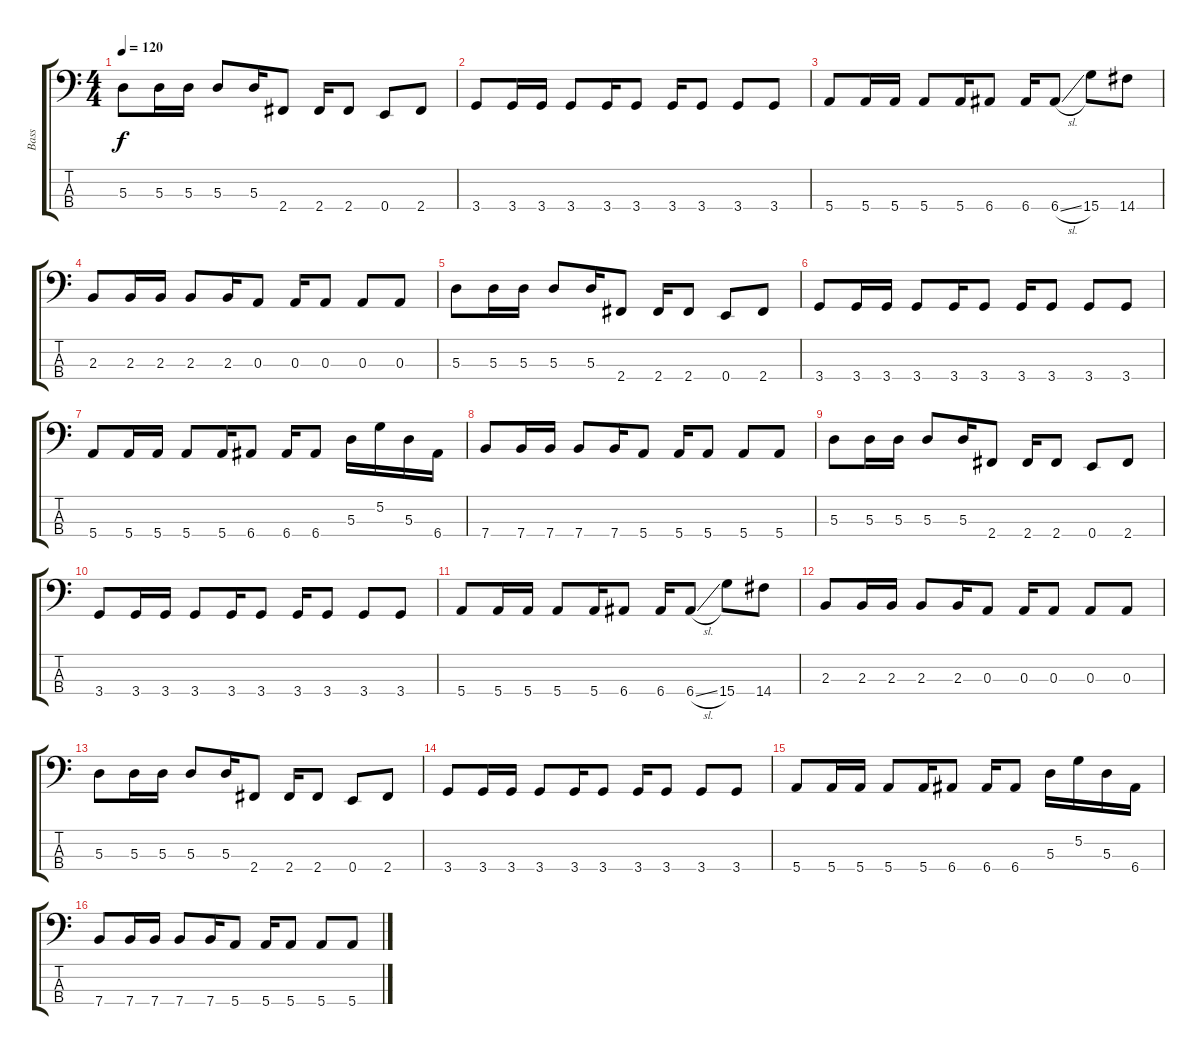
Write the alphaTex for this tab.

\track ("Bass" "Bass") {instrument electricbassfinger}
\staff {score tabs}
\tuning (G2 D2 A1 E1) {hide}
\ts (4 4)
\tempo 120
\clef f4
\ks c
5.3.8{dy f} 5.3.16 5.3.16 5.3.8 5.3.16 2.4.8 2.4.16 2.4.8 0.4.8 2.4.8 |
3.4.8 3.4.16 3.4.16 3.4.8 3.4.16 3.4.8 3.4.16 3.4.8 3.4.8 3.4.8 |
5.4.8 5.4.16 5.4.16 5.4.8 5.4.16 6.4.8 6.4.16 6.4{sl}.8 15.4.8 14.4.8 |
2.3.8 2.3.16 2.3.16 2.3.8 2.3.16 0.3.8 0.3.16 0.3.8 0.3.8 0.3.8 |
5.3.8 5.3.16 5.3.16 5.3.8 5.3.16 2.4.8 2.4.16 2.4.8 0.4.8 2.4.8 |
3.4.8 3.4.16 3.4.16 3.4.8 3.4.16 3.4.8 3.4.16 3.4.8 3.4.8 3.4.8 |
5.4.8 5.4.16 5.4.16 5.4.8 5.4.16 6.4.8 6.4.16 6.4.8 5.3.16 5.2.16 5.3.16 6.4.16 |
7.4.8 7.4.16 7.4.16 7.4.8 7.4.16 5.4.8 5.4.16 5.4.8 5.4.8 5.4.8 |
5.3.8 5.3.16 5.3.16 5.3.8 5.3.16 2.4.8 2.4.16 2.4.8 0.4.8 2.4.8 |
3.4.8 3.4.16 3.4.16 3.4.8 3.4.16 3.4.8 3.4.16 3.4.8 3.4.8 3.4.8 |
5.4.8 5.4.16 5.4.16 5.4.8 5.4.16 6.4.8 6.4.16 6.4{sl}.8 15.4.8 14.4.8 |
2.3.8 2.3.16 2.3.16 2.3.8 2.3.16 0.3.8 0.3.16 0.3.8 0.3.8 0.3.8 |
5.3.8 5.3.16 5.3.16 5.3.8 5.3.16 2.4.8 2.4.16 2.4.8 0.4.8 2.4.8 |
3.4.8 3.4.16 3.4.16 3.4.8 3.4.16 3.4.8 3.4.16 3.4.8 3.4.8 3.4.8 |
5.4.8 5.4.16 5.4.16 5.4.8 5.4.16 6.4.8 6.4.16 6.4.8 5.3.16 5.2.16 5.3.16 6.4.16 |
7.4.8 7.4.16 7.4.16 7.4.8 7.4.16 5.4.8 5.4.16 5.4.8 5.4.8 5.4.8
